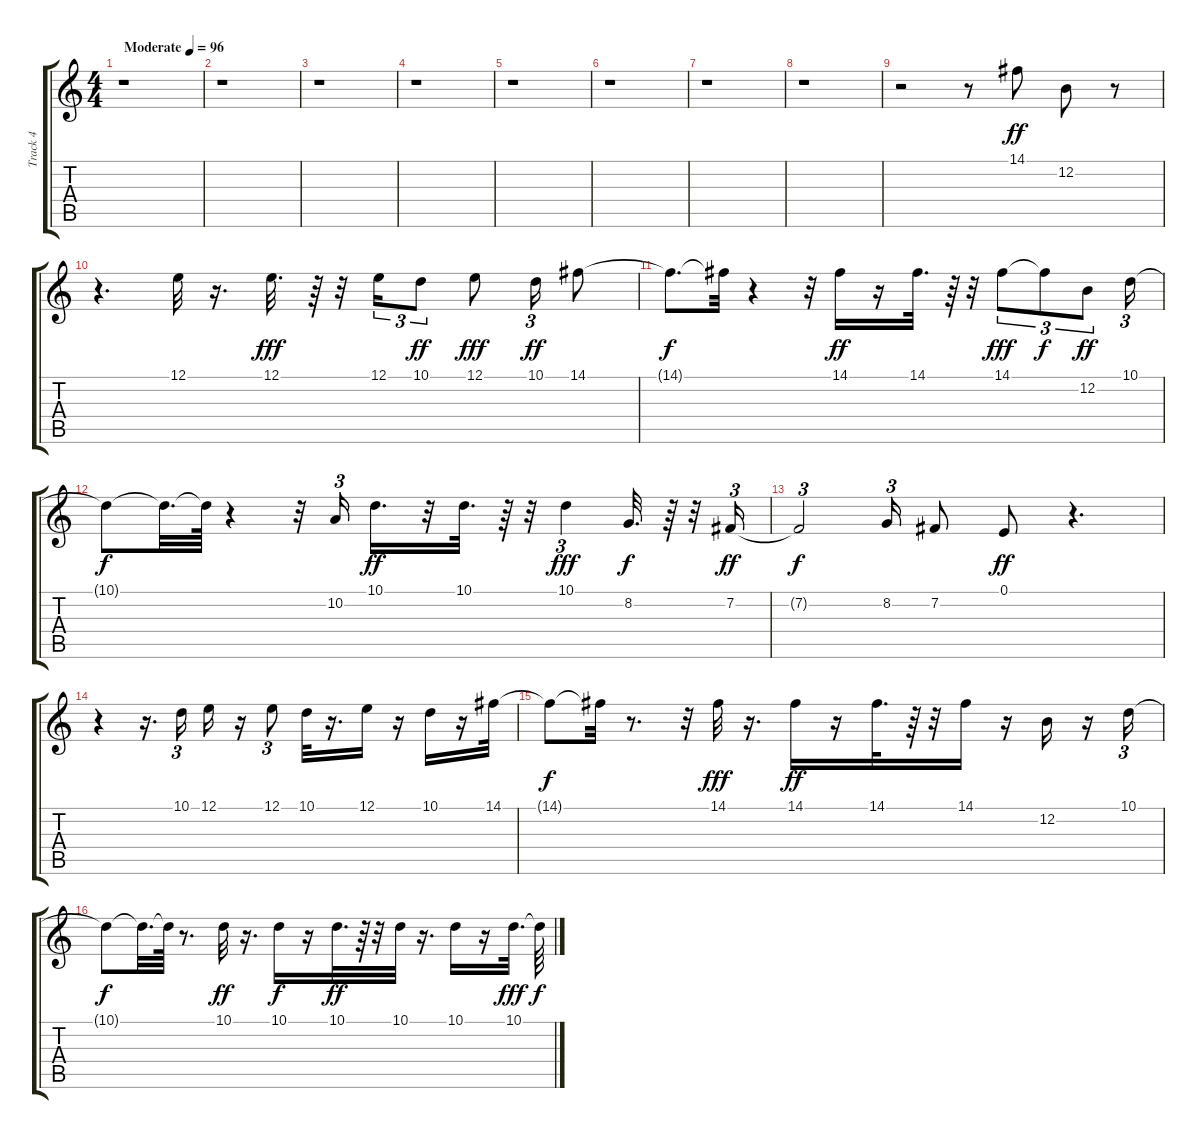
\track ("Track 4" "Track 4") {instrument electricpiano2}
\staff {score tabs}
\tuning (E4 B3 G3 D3 A2 E2) {hide}
\ts (4 4)
\tempo (96 "Moderate")
\clef g2
\ks c
r.1{dy ff instrument electricpiano2} |
r.1 |
r.1 |
r.1 |
r.1 |
r.1 |
r.1 |
r.1 |
r.2 r.8 14.1.8 12.2.8 r.8 |
r.4{d} 12.1.32 r.16{d} 12.1.32{d dy fff} r.64 r.32 12.1.16{tu (3 2)} 10.1.8{tu (3 2) dy ff} 12.1.8{dy fff} 10.1.16{tu (3 2) dy ff} 14.1.8 |
14.1{t}.8{d dy f} 14.1{t}.32 r.4 r.32 14.1.16{dy ff} r.16 14.1.32{d} r.64 r.32 14.1.8{tu (3 2) dy fff} 14.1{t}.8{tu (3 2) dy f} 12.2.8{tu (3 2) dy ff} 10.1.16{tu (3 2)} |
10.1{t}.8{dy f} 10.1{t}.32{d} 10.1{t}.64 r.4 r.32 10.2.16{tu (3 2)} 10.1.16{d dy ff} r.32 10.1.32{d} r.64 r.32 10.1.4{tu (3 2) dy fff} 8.2.32{d dy f} r.64 r.32 7.2.16{tu (3 2) dy ff} |
7.2{t}.2{tu (3 2) dy f} 8.2.16{tu (3 2)} 7.2.8 0.1.8{dy ff} r.4{d} |
r.4 r.16{d} 10.1.16{tu (3 2)} 12.1.16 r.16 12.1.8{tu (3 2)} 10.1.32 r.16{d} 12.1.16 r.16 10.1.16 r.16 14.1.32 |
14.1{t}.8{dy f} 14.1{t}.32 r.8{d} r.32 14.1.32{dy fff} r.16{d} 14.1.16{dy ff} r.16 14.1.32{d} r.64 r.32 14.1.16 r.16 12.2.16 r.16 10.1.16{tu (3 2)} |
10.1{t}.8{dy f} 10.1{t}.32{d} 10.1{t}.64 r.8{d} 10.1.32{dy ff} r.16{d} 10.1.16{dy f} r.16 10.1.32{d dy ff} r.64 r.32 10.1.32 r.16{d} 10.1.16 r.16 10.1.32{d dy fff} 10.1{t}.64{dy f}
